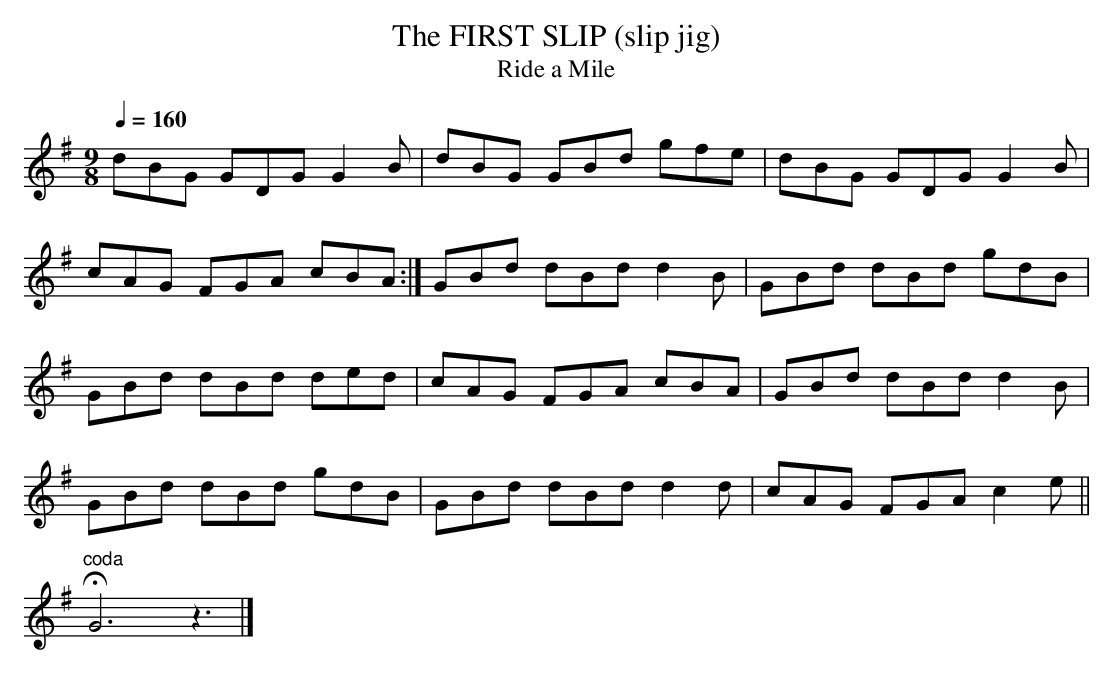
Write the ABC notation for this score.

X:1
T:FIRST SLIP (slip jig), The
T:Ride a Mile
M:9/8
L:1/8
Q:1/4=160
K:G
dBG GDG G2B|dBG GBd gfe|dBG GDG G2B|
cAG FGA cBA :|GBd dBd d2B|GBd dBd gdB|
GBd dBd ded|cAG FGA cBA|GBd dBd d2B|
GBd dBd gdB|GBd dBd d2d|cAG FGA c2e||
"^coda"HG6z3|]
